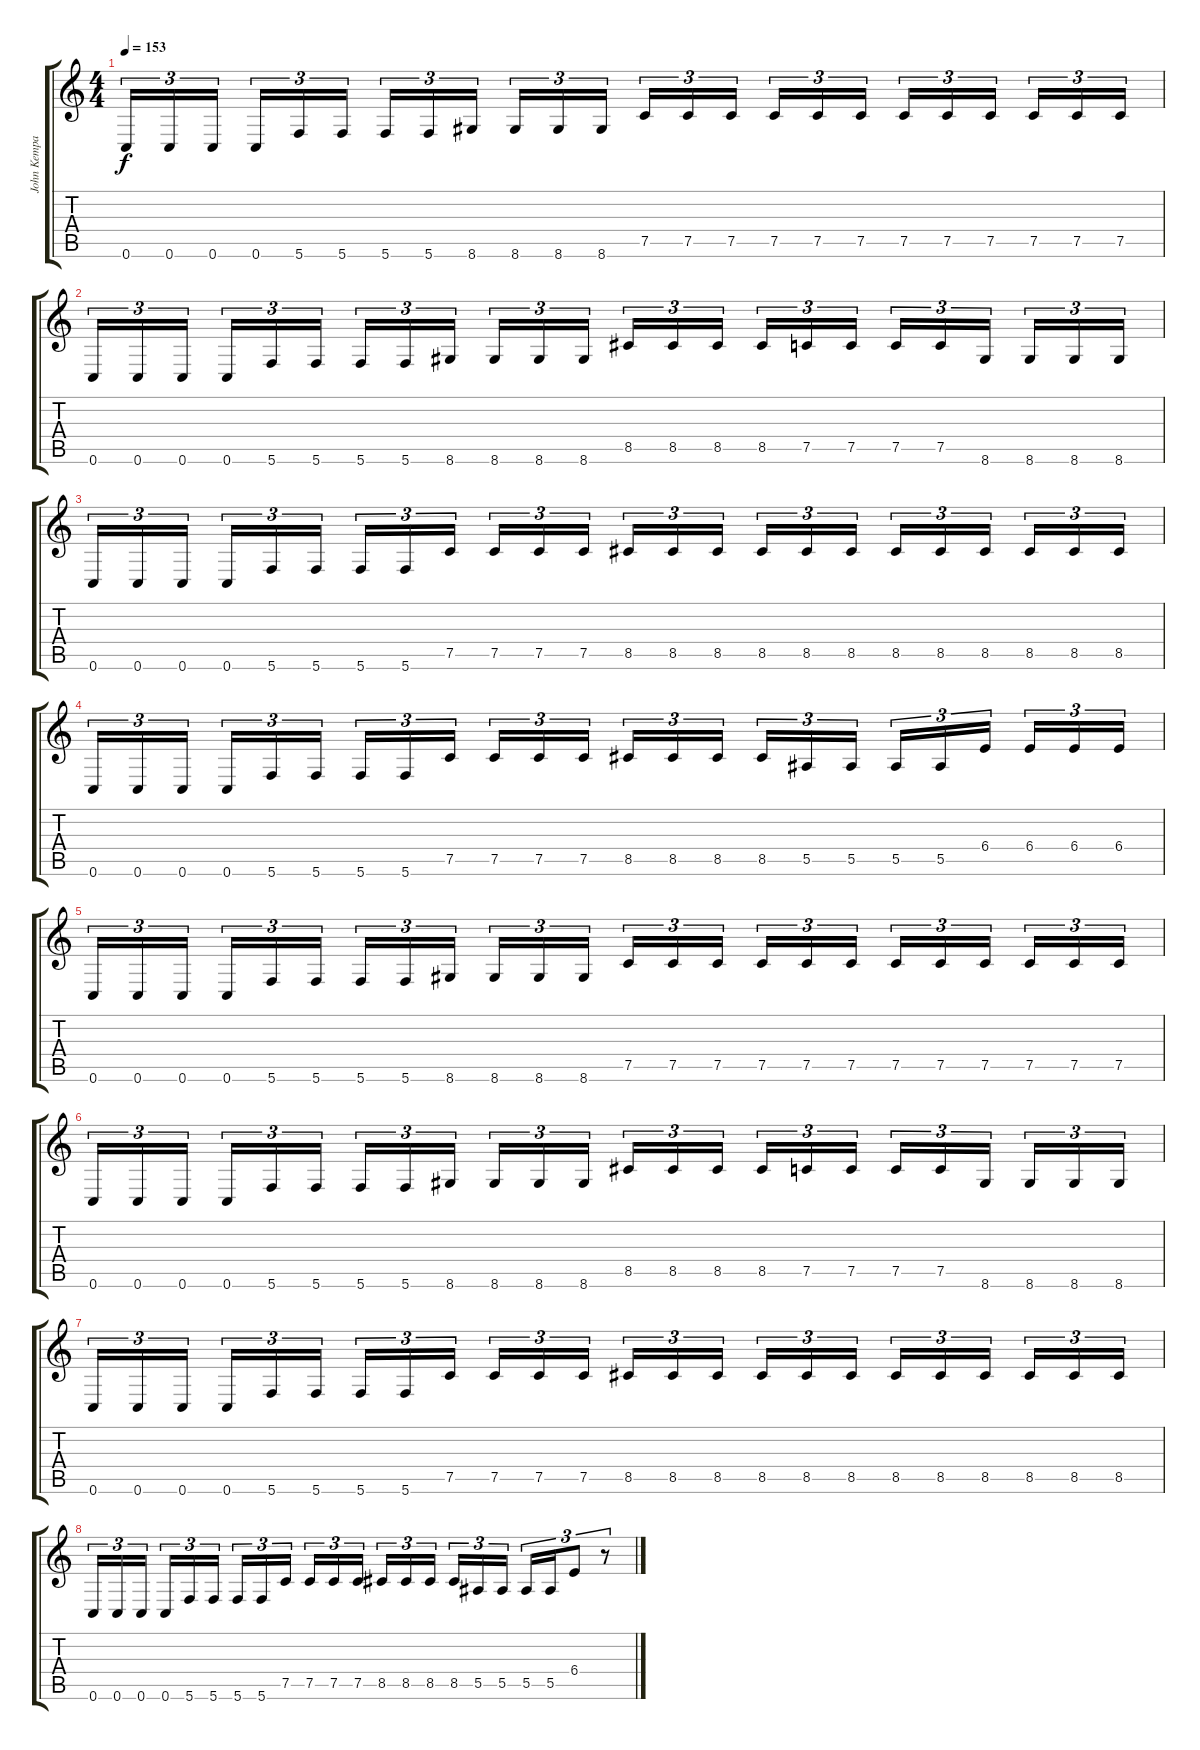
\track ("John Kempainen (Guitar)" "John Kempa") {instrument distortionguitar}
\staff {score tabs}
\tuning (C4 G3 Eb3 Bb2 F2 C2) {hide}
\ts (4 4)
\tempo 153
\clef g2
\ks c
0.6.16{tu (3 2) dy f} 0.6.16{tu (3 2)} 0.6.16{tu (3 2)} 0.6.16{tu (3 2)} 5.6.16{tu (3 2)} 5.6.16{tu (3 2)} 5.6.16{tu (3 2)} 5.6.16{tu (3 2)} 8.6.16{tu (3 2)} 8.6.16{tu (3 2)} 8.6.16{tu (3 2)} 8.6.16{tu (3 2)} 7.5.16{tu (3 2)} 7.5.16{tu (3 2)} 7.5.16{tu (3 2)} 7.5.16{tu (3 2)} 7.5.16{tu (3 2)} 7.5.16{tu (3 2)} 7.5.16{tu (3 2)} 7.5.16{tu (3 2)} 7.5.16{tu (3 2)} 7.5.16{tu (3 2)} 7.5.16{tu (3 2)} 7.5.16{tu (3 2)} |
0.6.16{tu (3 2)} 0.6.16{tu (3 2)} 0.6.16{tu (3 2)} 0.6.16{tu (3 2)} 5.6.16{tu (3 2)} 5.6.16{tu (3 2)} 5.6.16{tu (3 2)} 5.6.16{tu (3 2)} 8.6.16{tu (3 2)} 8.6.16{tu (3 2)} 8.6.16{tu (3 2)} 8.6.16{tu (3 2)} 8.5.16{tu (3 2)} 8.5.16{tu (3 2)} 8.5.16{tu (3 2)} 8.5.16{tu (3 2)} 7.5.16{tu (3 2)} 7.5.16{tu (3 2)} 7.5.16{tu (3 2)} 7.5.16{tu (3 2)} 8.6.16{tu (3 2)} 8.6.16{tu (3 2)} 8.6.16{tu (3 2)} 8.6.16{tu (3 2)} |
0.6.16{tu (3 2)} 0.6.16{tu (3 2)} 0.6.16{tu (3 2)} 0.6.16{tu (3 2)} 5.6.16{tu (3 2)} 5.6.16{tu (3 2)} 5.6.16{tu (3 2)} 5.6.16{tu (3 2)} 7.5.16{tu (3 2)} 7.5.16{tu (3 2)} 7.5.16{tu (3 2)} 7.5.16{tu (3 2)} 8.5.16{tu (3 2)} 8.5.16{tu (3 2)} 8.5.16{tu (3 2)} 8.5.16{tu (3 2)} 8.5.16{tu (3 2)} 8.5.16{tu (3 2)} 8.5.16{tu (3 2)} 8.5.16{tu (3 2)} 8.5.16{tu (3 2)} 8.5.16{tu (3 2)} 8.5.16{tu (3 2)} 8.5.16{tu (3 2)} |
0.6.16{tu (3 2)} 0.6.16{tu (3 2)} 0.6.16{tu (3 2)} 0.6.16{tu (3 2)} 5.6.16{tu (3 2)} 5.6.16{tu (3 2)} 5.6.16{tu (3 2)} 5.6.16{tu (3 2)} 7.5.16{tu (3 2)} 7.5.16{tu (3 2)} 7.5.16{tu (3 2)} 7.5.16{tu (3 2)} 8.5.16{tu (3 2)} 8.5.16{tu (3 2)} 8.5.16{tu (3 2)} 8.5.16{tu (3 2)} 5.5.16{tu (3 2)} 5.5.16{tu (3 2)} 5.5.16{tu (3 2)} 5.5.16{tu (3 2)} 6.4.16{tu (3 2)} 6.4.16{tu (3 2)} 6.4.16{tu (3 2)} 6.4.16{tu (3 2)} |
0.6.16{tu (3 2)} 0.6.16{tu (3 2)} 0.6.16{tu (3 2)} 0.6.16{tu (3 2)} 5.6.16{tu (3 2)} 5.6.16{tu (3 2)} 5.6.16{tu (3 2)} 5.6.16{tu (3 2)} 8.6.16{tu (3 2)} 8.6.16{tu (3 2)} 8.6.16{tu (3 2)} 8.6.16{tu (3 2)} 7.5.16{tu (3 2)} 7.5.16{tu (3 2)} 7.5.16{tu (3 2)} 7.5.16{tu (3 2)} 7.5.16{tu (3 2)} 7.5.16{tu (3 2)} 7.5.16{tu (3 2)} 7.5.16{tu (3 2)} 7.5.16{tu (3 2)} 7.5.16{tu (3 2)} 7.5.16{tu (3 2)} 7.5.16{tu (3 2)} |
0.6.16{tu (3 2)} 0.6.16{tu (3 2)} 0.6.16{tu (3 2)} 0.6.16{tu (3 2)} 5.6.16{tu (3 2)} 5.6.16{tu (3 2)} 5.6.16{tu (3 2)} 5.6.16{tu (3 2)} 8.6.16{tu (3 2)} 8.6.16{tu (3 2)} 8.6.16{tu (3 2)} 8.6.16{tu (3 2)} 8.5.16{tu (3 2)} 8.5.16{tu (3 2)} 8.5.16{tu (3 2)} 8.5.16{tu (3 2)} 7.5.16{tu (3 2)} 7.5.16{tu (3 2)} 7.5.16{tu (3 2)} 7.5.16{tu (3 2)} 8.6.16{tu (3 2)} 8.6.16{tu (3 2)} 8.6.16{tu (3 2)} 8.6.16{tu (3 2)} |
0.6.16{tu (3 2)} 0.6.16{tu (3 2)} 0.6.16{tu (3 2)} 0.6.16{tu (3 2)} 5.6.16{tu (3 2)} 5.6.16{tu (3 2)} 5.6.16{tu (3 2)} 5.6.16{tu (3 2)} 7.5.16{tu (3 2)} 7.5.16{tu (3 2)} 7.5.16{tu (3 2)} 7.5.16{tu (3 2)} 8.5.16{tu (3 2)} 8.5.16{tu (3 2)} 8.5.16{tu (3 2)} 8.5.16{tu (3 2)} 8.5.16{tu (3 2)} 8.5.16{tu (3 2)} 8.5.16{tu (3 2)} 8.5.16{tu (3 2)} 8.5.16{tu (3 2)} 8.5.16{tu (3 2)} 8.5.16{tu (3 2)} 8.5.16{tu (3 2)} |
0.6.16{tu (3 2)} 0.6.16{tu (3 2)} 0.6.16{tu (3 2)} 0.6.16{tu (3 2)} 5.6.16{tu (3 2)} 5.6.16{tu (3 2)} 5.6.16{tu (3 2)} 5.6.16{tu (3 2)} 7.5.16{tu (3 2)} 7.5.16{tu (3 2)} 7.5.16{tu (3 2)} 7.5.16{tu (3 2)} 8.5.16{tu (3 2)} 8.5.16{tu (3 2)} 8.5.16{tu (3 2)} 8.5.16{tu (3 2)} 5.5.16{tu (3 2)} 5.5.16{tu (3 2)} 5.5.16{tu (3 2)} 5.5.16{tu (3 2)} 6.4.8{tu (3 2)} r.8{tu (3 2)}
